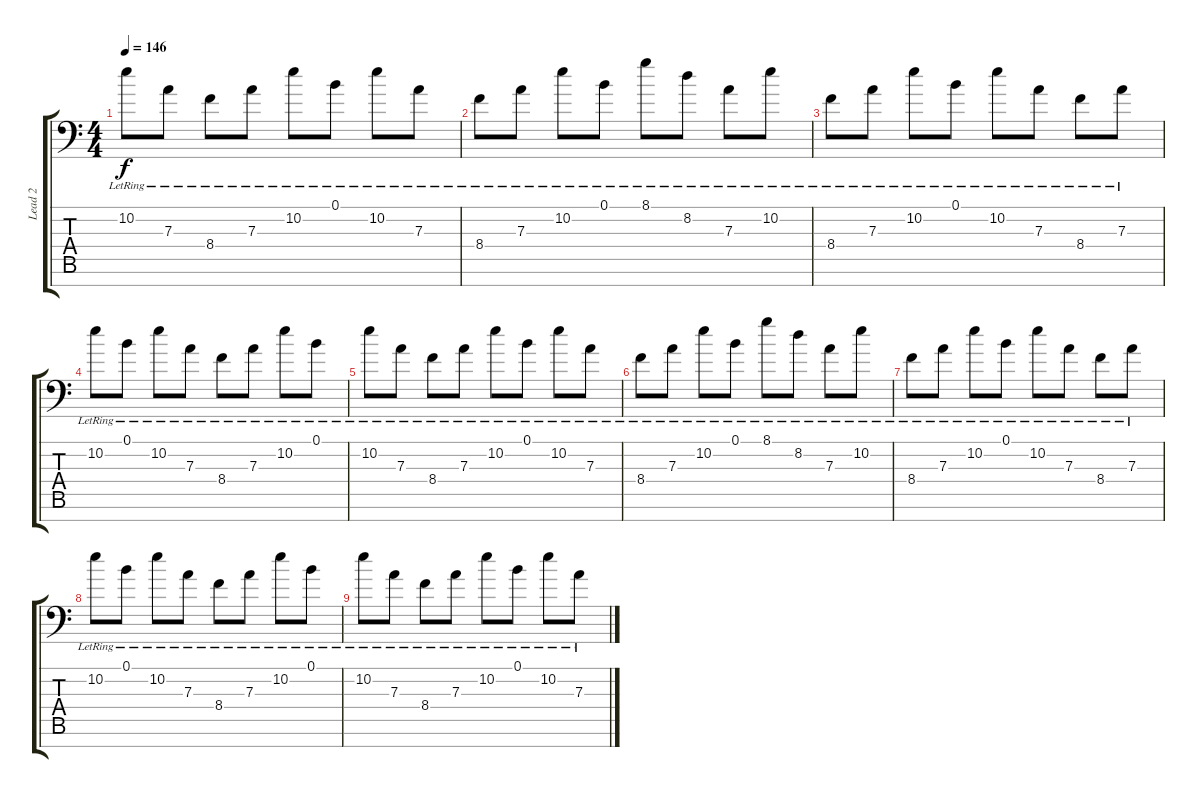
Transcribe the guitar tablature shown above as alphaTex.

\track ("Lead 2" "Lead 2") {instrument distortionguitar}
\staff {score tabs}
\tuning (B3 Gb3 D3 A2 E2 A1 E1) {hide}
\ts (4 4)
\tempo 146
\clef f4
\ks aminor
10.2{lr}.8{dy f} 7.3{lr}.8 8.4{lr}.8 7.3{lr}.8 10.2{lr}.8 0.1{lr}.8 10.2{lr}.8 7.3{lr}.8 |
8.4{lr}.8 7.3{lr}.8 10.2{lr}.8 0.1{lr}.8 8.1{lr}.8 8.2{lr}.8 7.3{lr}.8 10.2{lr}.8 |
8.4{lr}.8 7.3{lr}.8 10.2{lr}.8 0.1{lr}.8 10.2{lr}.8 7.3{lr}.8 8.4{lr}.8 7.3{lr}.8 |
10.2{lr}.8 0.1{lr}.8 10.2{lr}.8 7.3{lr}.8 8.4{lr}.8 7.3{lr}.8 10.2{lr}.8 0.1{lr}.8 |
10.2{lr}.8 7.3{lr}.8 8.4{lr}.8 7.3{lr}.8 10.2{lr}.8 0.1{lr}.8 10.2{lr}.8 7.3{lr}.8 |
8.4{lr}.8 7.3{lr}.8 10.2{lr}.8 0.1{lr}.8 8.1{lr}.8 8.2{lr}.8 7.3{lr}.8 10.2{lr}.8 |
8.4{lr}.8{volume 11 balance 16 instrument koto} 7.3{lr}.8 10.2{lr}.8 0.1{lr}.8 10.2{lr}.8 7.3{lr}.8 8.4{lr}.8 7.3{lr}.8 |
10.2{lr}.8 0.1{lr}.8 10.2{lr}.8 7.3{lr}.8 8.4{lr}.8 7.3{lr}.8 10.2{lr}.8 0.1{lr}.8 |
10.2{lr}.8 7.3{lr}.8 8.4{lr}.8 7.3{lr}.8 10.2{lr}.8 0.1{lr}.8 10.2{lr}.8 7.3{lr}.8
